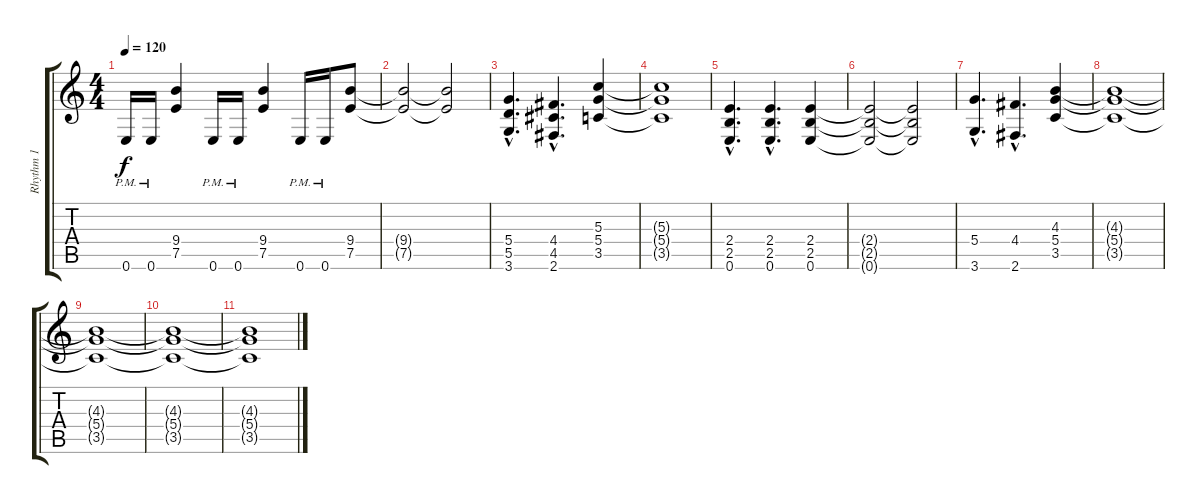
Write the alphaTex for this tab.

\track ("Rhythm 1" "Rhythm 1") {instrument distortionguitar}
\staff {score tabs}
\tuning (E4 B3 G3 D3 A2 E2) {hide}
\ts (4 4)
\tempo 120
\clef g2
\ks c
0.6{pm}.16{dy f} 0.6{pm}.16 (9.4 7.5).4 0.6{pm}.16 0.6{pm}.16 (9.4 7.5).4 0.6{pm}.16 0.6{pm}.16 (9.4 7.5).8 |
(9.4{t} 7.5{t}).2 (9.4{t} 7.5{t}).2 |
(5.4{hac} 5.5{hac} 3.6{hac}).4{d} (4.4{hac} 4.5{hac} 2.6{hac}).4{d} (5.3 5.4 3.5).4 |
(5.3{t} 5.4{t} 3.5{t}).1 |
(2.4{hac} 2.5{hac} 0.6{hac}).4{d} (2.4{hac} 2.5{hac} 0.6{hac}).4{d} (2.4 2.5 0.6).4 |
(2.4{t} 2.5{t} 0.6{t}).2 (2.4{t} 2.5{t} 0.6{t}).2 |
(5.4{hac} 3.6{hac}).4{d} (4.4{hac} 2.6{hac}).4{d} (4.3 5.4 3.5).4 |
(4.3{t} 5.4{t} 3.5{t}).1 |
(4.3{t} 5.4{t} 3.5{t}).1 |
(4.3{t} 5.4{t} 3.5{t}).1 |
(4.3{t} 5.4{t} 3.5{t}).1
